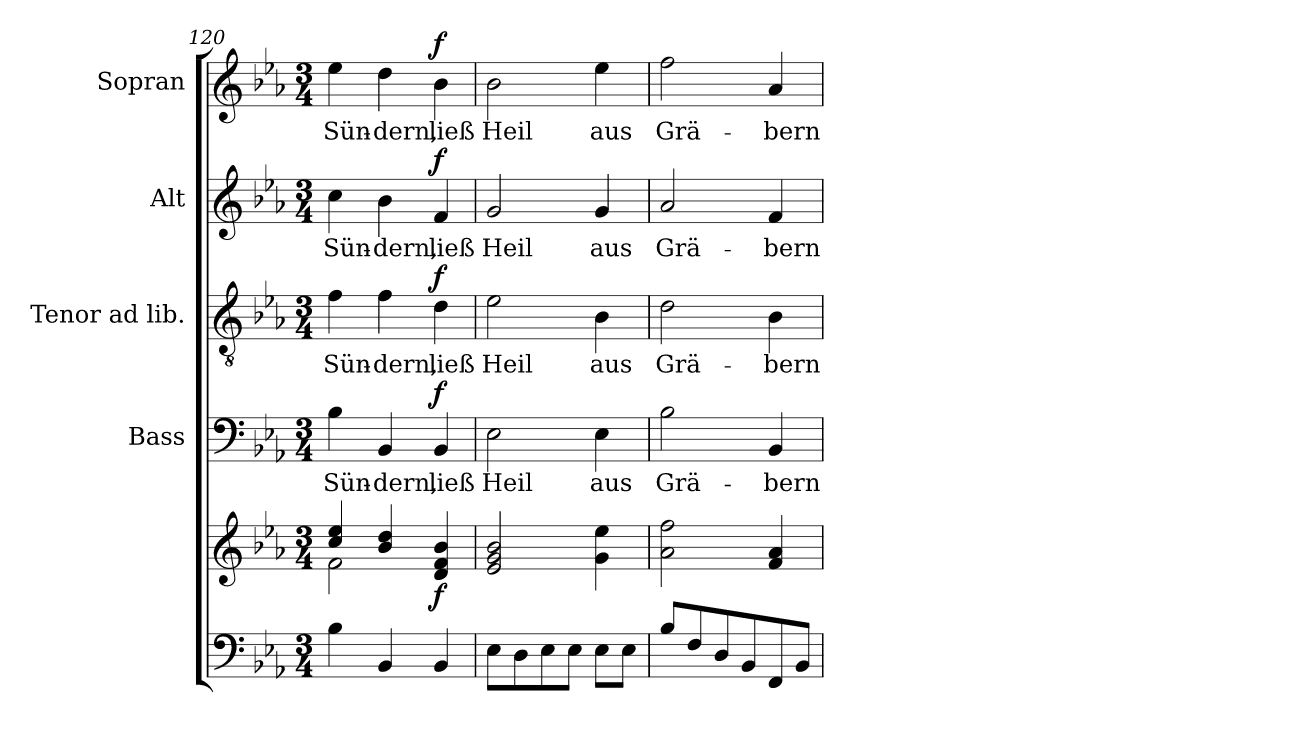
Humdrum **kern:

**kern	**kern	**dynam	**kern	**text	**dynam	**kern	**text	**dynam	**kern	**text	**dynam	**kern	**text	**dynam
*part5	*part5	*part5	*part4	*part4	*part4	*part3	*part3	*part3	*part2	*part2	*part2	*part1	*part1	*part1
*staff6	*staff5	*staff5/6	*staff4	*staff4	*staff4	*staff3	*staff3	*staff3	*staff2	*staff2	*staff2	*staff1	*staff1	*staff1
*	*	*	*I"Bass	*	*	*I"Tenor ad lib.	*	*	*I"Alt	*	*	*I"Sopran	*	*
*	*	*	*I'B.	*	*	*I'T.	*	*	*I'A.	*	*	*I'S.	*	*
*clefF4	*clefG2	*	*clefF4	*	*	*clefGv2	*	*	*clefG2	*	*	*clefG2	*	*
*k[b-e-a-]	*k[b-e-a-]	*	*k[b-e-a-]	*	*	*k[b-e-a-]	*	*	*k[b-e-a-]	*	*	*k[b-e-a-]	*	*
*E-:	*E-:	*	*E-:	*	*	*E-:	*	*	*E-:	*	*	*E-:	*	*
*M3/4	*M3/4	*	*M3/4	*	*	*M3/4	*	*	*M3/4	*	*	*M3/4	*	*
=120	=120	=120	=120	=120	=120	=120	=120	=120	=120	=120	=120	=120	=120	=120
*	*^	*	*	*	*	*	*	*	*	*	*	*	*	*
!	!	!	!	!	!LO:LY:b	!	!	!LO:LY:b	!	!	!LO:LY:b	!	!	!LO:LY:b	!
4B-\	4cc/ 4ee-/	2f\	.	4B-\	Sün-	.	4f\	Sün-	.	4cc\	Sün-	.	4ee-\	Sün-	.
!	!	!	!	!	!LO:LY:b	!	!	!LO:LY:b	!	!	!LO:LY:b	!	!	!LO:LY:b	!
4BB-/	4b-/ 4dd/	.	.	4BB-/	-dern,	.	4f\	-dern,	.	4b-\	-dern,	.	4dd\	-dern,	.
!	!	!	!LO:DY:b	!	!LO:LY:b	!LO:DY:a	!	!LO:LY:b	!LO:DY:a	!	!LO:LY:b	!LO:DY:a	!	!LO:LY:b	!LO:DY:a
4BB-/	4d/ 4f/ 4b-/	4ryy	f	4BB-/	ließ	f	4d\	ließ	f	4f/	ließ	f	4b-\	ließ	f
!!LO:LB:g=z
=121	=121	=121	=121	=121	=121	=121	=121	=121	=121	=121	=121	=121	=121	=121	=121
!	!	!	!	!	!LO:LY:b	!	!	!LO:LY:b	!	!	!LO:LY:b	!	!	!LO:LY:b	!
*	*v	*v	*	*	*	*	*	*	*	*	*	*	*	*	*
8E-\L	2e-/ 2g/ 2b-/	.	2E-\	Heil	.	2e-\	Heil	.	2g/	Heil	.	2b-\	Heil	.
8D\	.	.	.	.	.	.	.	.	.	.	.	.	.	.
8E-\	.	.	.	.	.	.	.	.	.	.	.	.	.	.
8E-\J	.	.	.	.	.	.	.	.	.	.	.	.	.	.
!	!	!	!	!LO:LY:b	!	!	!LO:LY:b	!	!	!LO:LY:b	!	!	!LO:LY:b	!
8E-\L	4g\ 4ee-\	.	4E-\	aus	.	4B-\	aus	.	4g/	aus	.	4ee-\	aus	.
8E-\J	.	.	.	.	.	.	.	.	.	.	.	.	.	.
=122	=122	=122	=122	=122	=122	=122	=122	=122	=122	=122	=122	=122	=122	=122
!	!	!	!	!LO:LY:b	!	!	!LO:LY:b	!	!	!LO:LY:b	!	!	!LO:LY:b	!
8B-/L	2a-\ 2ff\	.	2B-\	Grä-	.	2d\	Grä-	.	2a-/	Grä-	.	2ff\	Grä-	.
8F/	.	.	.	.	.	.	.	.	.	.	.	.	.	.
8D/	.	.	.	.	.	.	.	.	.	.	.	.	.	.
8BB-/	.	.	.	.	.	.	.	.	.	.	.	.	.	.
!	!	!	!	!LO:LY:b	!	!	!LO:LY:b	!	!	!LO:LY:b	!	!	!LO:LY:b	!
8FF/	4f/ 4a-/	.	4BB-/	-bern	.	4B-\	-bern	.	4f/	-bern	.	4a-/	-bern	.
8BB-/J	.	.	.	.	.	.	.	.	.	.	.	.	.	.
=	=	=	=	=	=	=	=	=	=	=	=	=	=	=
*-	*-	*-	*-	*-	*-	*-	*-	*-	*-	*-	*-	*-	*-	*-
